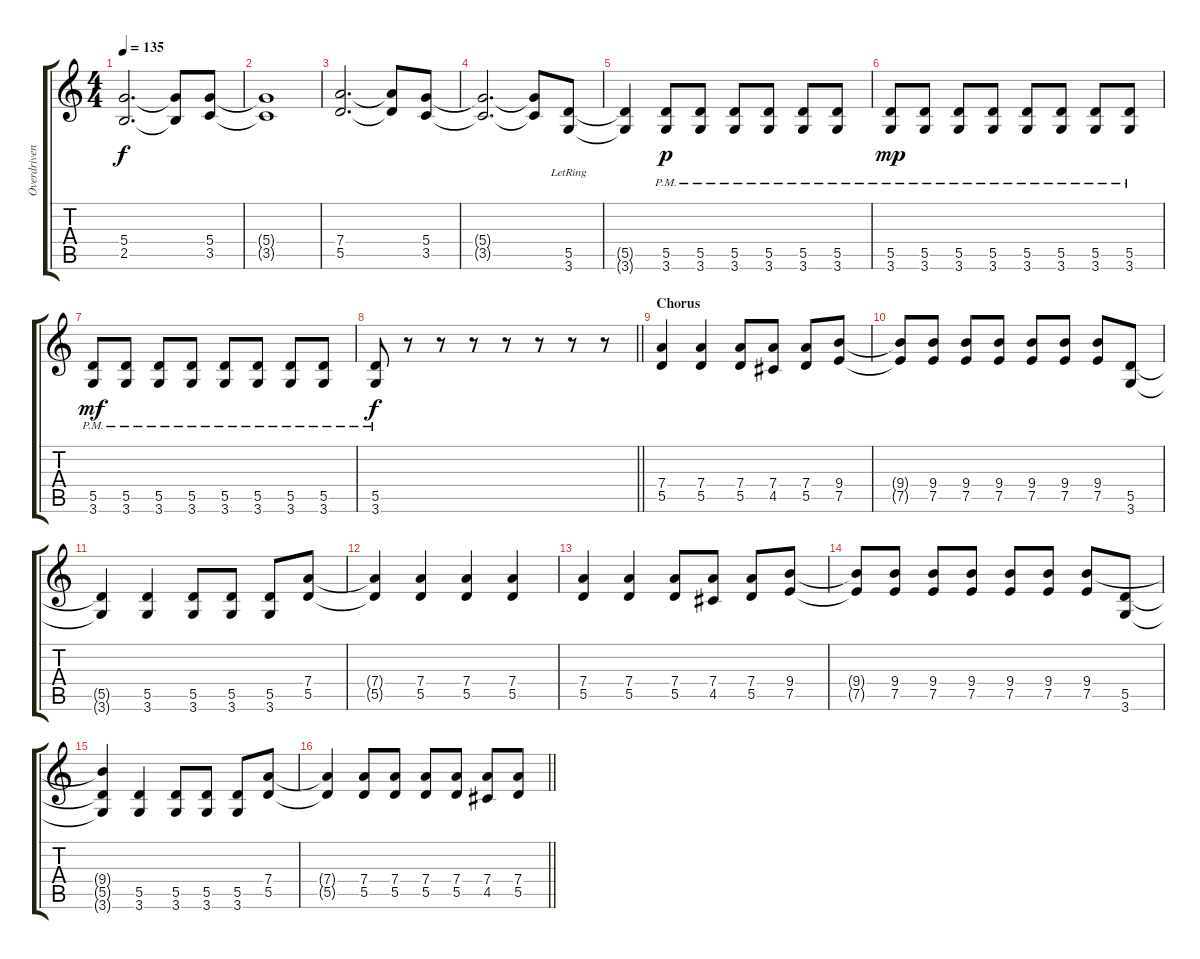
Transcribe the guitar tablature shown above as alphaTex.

\track ("Overdriven Guitar" "Overdriven") {instrument overdrivenguitar}
\staff {score tabs}
\tuning (E4 B3 G3 D3 A2 E2) {hide}
\ts (4 4)
\tempo 135
\clef g2
\ks c
(5.4{t} 2.5{t}).2{d dy f} (5.4{t} 2.5{t}).8 (5.4 3.5).8 |
(5.4{t} 3.5{t}).1 |
(7.4 5.5).2{d} (7.4{t} 5.5{t}).8 (5.4 3.5).8 |
(5.4{t} 3.5{t}).2{d} (5.4{t} 3.5{t}).8 (5.5{lr} 3.6{lr}).8 |
(5.5{t} 3.6{t}).4 (5.5{pm} 3.6{pm}).8{dy p} (5.5{pm} 3.6{pm}).8 (5.5{pm} 3.6{pm}).8 (5.5{pm} 3.6{pm}).8 (5.5{pm} 3.6{pm}).8 (5.5{pm} 3.6{pm}).8 |
(5.5{pm} 3.6{pm}).8{dy mp} (5.5{pm} 3.6{pm}).8 (5.5{pm} 3.6{pm}).8 (5.5{pm} 3.6{pm}).8 (5.5{pm} 3.6{pm}).8 (5.5{pm} 3.6{pm}).8 (5.5{pm} 3.6{pm}).8 (5.5{pm} 3.6{pm}).8 |
(5.5{pm} 3.6{pm}).8{dy mf} (5.5{pm} 3.6{pm}).8 (5.5{pm} 3.6{pm}).8 (5.5{pm} 3.6{pm}).8 (5.5{pm} 3.6{pm}).8 (5.5{pm} 3.6{pm}).8 (5.5{pm} 3.6{pm}).8 (5.5{pm} 3.6{pm}).8 |
\barLineRight lightlight
(5.5{pm} 3.6{pm}).8{dy f} r.8 r.8 r.8 r.8 r.8 r.8 r.8 |
\section ("" "Chorus")
(7.4 5.5).4 (7.4 5.5).4 (7.4 5.5).8 (7.4 4.5).8 (7.4 5.5).8 (9.4 7.5).8 |
(9.4{t} 7.5{t}).8 (9.4 7.5).8 (9.4 7.5).8 (9.4 7.5).8 (9.4 7.5).8 (9.4 7.5).8 (9.4 7.5).8 (5.5 3.6).8 |
(5.5{t} 3.6{t}).4 (5.5 3.6).4 (5.5 3.6).8 (5.5 3.6).8 (5.5 3.6).8 (7.4 5.5).8 |
(7.4{t} 5.5{t}).4 (7.4 5.5).4 (7.4 5.5).4 (7.4 5.5).4 |
(7.4 5.5).4 (7.4 5.5).4 (7.4 5.5).8 (7.4 4.5).8 (7.4 5.5).8 (9.4 7.5).8 |
(9.4{t} 7.5{t}).8 (9.4 7.5).8 (9.4 7.5).8 (9.4 7.5).8 (9.4 7.5).8 (9.4 7.5).8 (9.4 7.5).8 (5.5 3.6).8 |
(9.4{t} 5.5{t} 3.6{t}).4 (5.5 3.6).4 (5.5 3.6).8 (5.5 3.6).8 (5.5 3.6).8 (7.4 5.5).8 |
\barLineRight lightlight
(7.4{t} 5.5{t}).4 (7.4 5.5).8 (7.4 5.5).8 (7.4 5.5).8 (7.4 5.5).8 (7.4 4.5).8 (7.4 5.5).8
